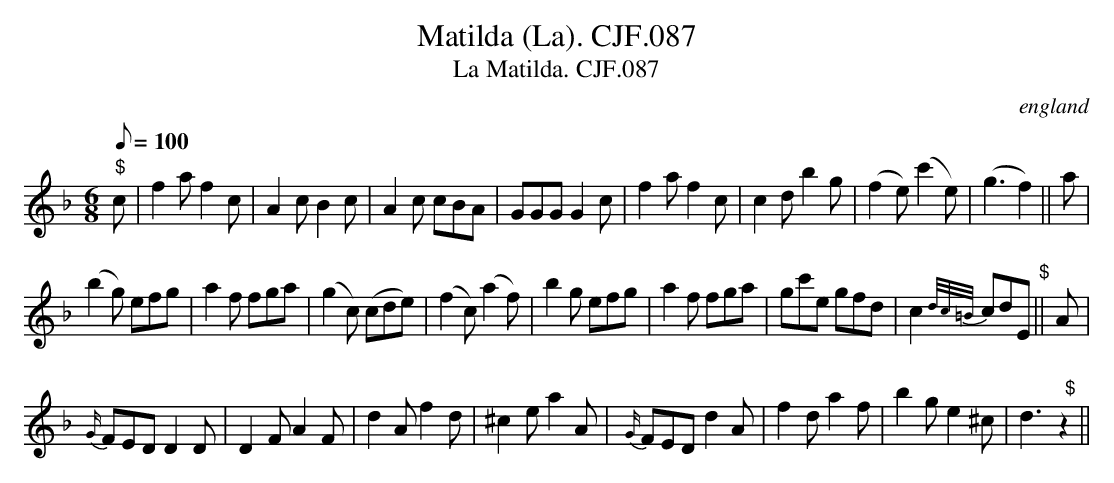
X:1
T:Matilda (La). CJF.087
T:La Matilda. CJF.087
O:england
M:6/8
L:1/8
Q:100
K:F
"$"c|f2af2c|A2cB2c|A2c cBA|GGGG2c|\
f2af2c|c2db2g|(f2e)(c'2e)|(g3f2)h||a|
(b2g) efg|a2f fga|(g2c) (cde)|(f2c) (a2f)|\
b2g efg|a2f fga|gc'e gfd|c2 {d/c/=B/}cdE"$"||A|
{G/}FEDD2D|D2FA2F|d2Af2d|^c2ea2A|\
{G/}FEDd2A|f2da2f|b2ge2""^c|d3"  $"z2||
